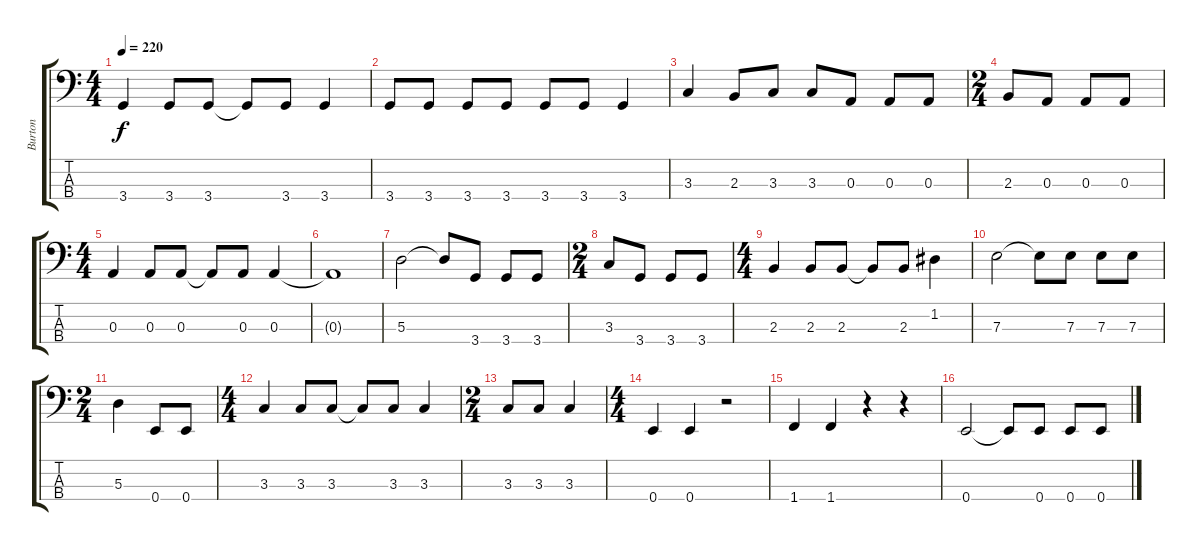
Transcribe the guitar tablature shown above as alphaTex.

\track ("Burton" "Burton") {instrument electricbassfinger}
\staff {score tabs}
\tuning (G2 D2 A1 E1) {hide}
\ts (4 4)
\tempo 220
\clef f4
\ks c
3.4.4{dy f} 3.4.8 3.4.8 3.4{t}.8 3.4.8 3.4.4 |
3.4.8 3.4.8 3.4.8 3.4.8 3.4.8 3.4.8 3.4.4 |
3.3.4 2.3.8 3.3.8 3.3.8 0.3.8 0.3.8 0.3.8 |
\ts (2 4)
2.3.8 0.3.8 0.3.8 0.3.8 |
\ts (4 4)
0.3.4 0.3.8 0.3.8 0.3{t}.8 0.3.8 0.3.4 |
0.3{t}.1 |
5.3.2 5.3{t}.8 3.4.8 3.4.8 3.4.8 |
\ts (2 4)
3.3.8 3.4.8 3.4.8 3.4.8 |
\ts (4 4)
2.3.4 2.3.8 2.3.8 2.3{t}.8 2.3.8 1.2.4 |
7.3.2 7.3{t}.8 7.3.8 7.3.8 7.3.8 |
\ts (2 4)
5.3.4 0.4.8 0.4.8 |
\ts (4 4)
3.3.4 3.3.8 3.3.8 3.3{t}.8 3.3.8 3.3.4 |
\ts (2 4)
3.3.8 3.3.8 3.3.4 |
\ts (4 4)
0.4.4 0.4.4 r.2 |
1.4.4 1.4.4 r.4 r.4 |
0.4.2 0.4{t}.8 0.4.8 0.4.8 0.4.8
